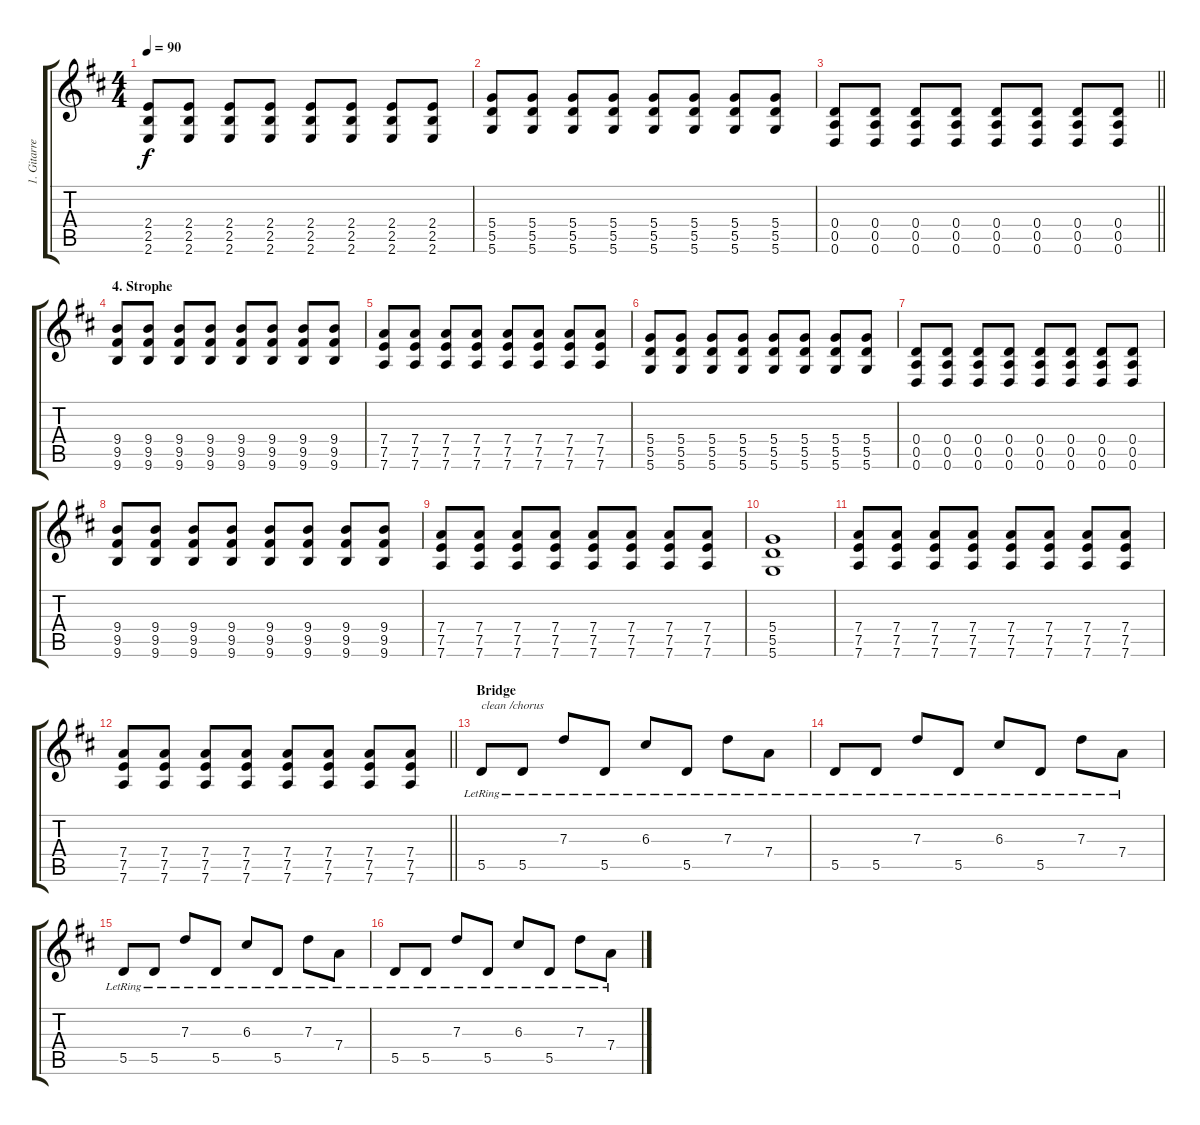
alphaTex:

\track ("1. Gitarre" "1. Gitarre") {instrument electricguitarclean}
\staff {score tabs}
\tuning (E4 B3 G3 D3 A2 D2) {hide}
\ts (4 4)
\tempo 90
\clef g2
\ks d
(2.4 2.5 2.6).8{dy f} (2.4 2.5 2.6).8 (2.4 2.5 2.6).8 (2.4 2.5 2.6).8 (2.4 2.5 2.6).8 (2.4 2.5 2.6).8 (2.4 2.5 2.6).8 (2.4 2.5 2.6).8 |
(5.4 5.5 5.6).8 (5.4 5.5 5.6).8 (5.4 5.5 5.6).8 (5.4 5.5 5.6).8 (5.4 5.5 5.6).8 (5.4 5.5 5.6).8 (5.4 5.5 5.6).8 (5.4 5.5 5.6).8 |
\barLineRight lightlight
(0.4 0.5 0.6).8 (0.4 0.5 0.6).8 (0.4 0.5 0.6).8 (0.4 0.5 0.6).8 (0.4 0.5 0.6).8 (0.4 0.5 0.6).8 (0.4 0.5 0.6).8 (0.4 0.5 0.6).8 |
\section ("" "4. Strophe")
(9.4 9.5 9.6).8 (9.4 9.5 9.6).8 (9.4 9.5 9.6).8 (9.4 9.5 9.6).8 (9.4 9.5 9.6).8 (9.4 9.5 9.6).8 (9.4 9.5 9.6).8 (9.4 9.5 9.6).8 |
(7.4 7.5 7.6).8 (7.4 7.5 7.6).8 (7.4 7.5 7.6).8 (7.4 7.5 7.6).8 (7.4 7.5 7.6).8 (7.4 7.5 7.6).8 (7.4 7.5 7.6).8 (7.4 7.5 7.6).8 |
(5.4 5.5 5.6).8 (5.4 5.5 5.6).8 (5.4 5.5 5.6).8 (5.4 5.5 5.6).8 (5.4 5.5 5.6).8 (5.4 5.5 5.6).8 (5.4 5.5 5.6).8 (5.4 5.5 5.6).8 |
(0.4 0.5 0.6).8 (0.4 0.5 0.6).8 (0.4 0.5 0.6).8 (0.4 0.5 0.6).8 (0.4 0.5 0.6).8 (0.4 0.5 0.6).8 (0.4 0.5 0.6).8 (0.4 0.5 0.6).8 |
(9.4 9.5 9.6).8 (9.4 9.5 9.6).8 (9.4 9.5 9.6).8 (9.4 9.5 9.6).8 (9.4 9.5 9.6).8 (9.4 9.5 9.6).8 (9.4 9.5 9.6).8 (9.4 9.5 9.6).8 |
(7.4 7.5 7.6).8 (7.4 7.5 7.6).8 (7.4 7.5 7.6).8 (7.4 7.5 7.6).8 (7.4 7.5 7.6).8 (7.4 7.5 7.6).8 (7.4 7.5 7.6).8 (7.4 7.5 7.6).8 |
(5.4 5.5 5.6).1 |
(7.4 7.5 7.6).8 (7.4 7.5 7.6).8 (7.4 7.5 7.6).8 (7.4 7.5 7.6).8 (7.4 7.5 7.6).8 (7.4 7.5 7.6).8 (7.4 7.5 7.6).8 (7.4 7.5 7.6).8 |
\barLineRight lightlight
(7.4 7.5 7.6).8 (7.4 7.5 7.6).8 (7.4 7.5 7.6).8 (7.4 7.5 7.6).8 (7.4 7.5 7.6).8 (7.4 7.5 7.6).8 (7.4 7.5 7.6).8 (7.4 7.5 7.6).8 |
\section ("" "Bridge")
5.5{lr}.8{txt "clean /chorus" instrument electricguitarclean} 5.5{lr}.8 7.3{lr}.8 5.5{lr}.8 6.3{lr}.8 5.5{lr}.8 7.3{lr}.8 7.4{lr}.8 |
5.5{lr}.8 5.5{lr}.8 7.3{lr}.8 5.5{lr}.8 6.3{lr}.8 5.5{lr}.8 7.3{lr}.8 7.4{lr}.8 |
5.5{lr}.8 5.5{lr}.8 7.3{lr}.8 5.5{lr}.8 6.3{lr}.8 5.5{lr}.8 7.3{lr}.8 7.4{lr}.8 |
5.5{lr}.8 5.5{lr}.8 7.3{lr}.8 5.5{lr}.8 6.3{lr}.8 5.5{lr}.8 7.3{lr}.8 7.4{lr}.8
